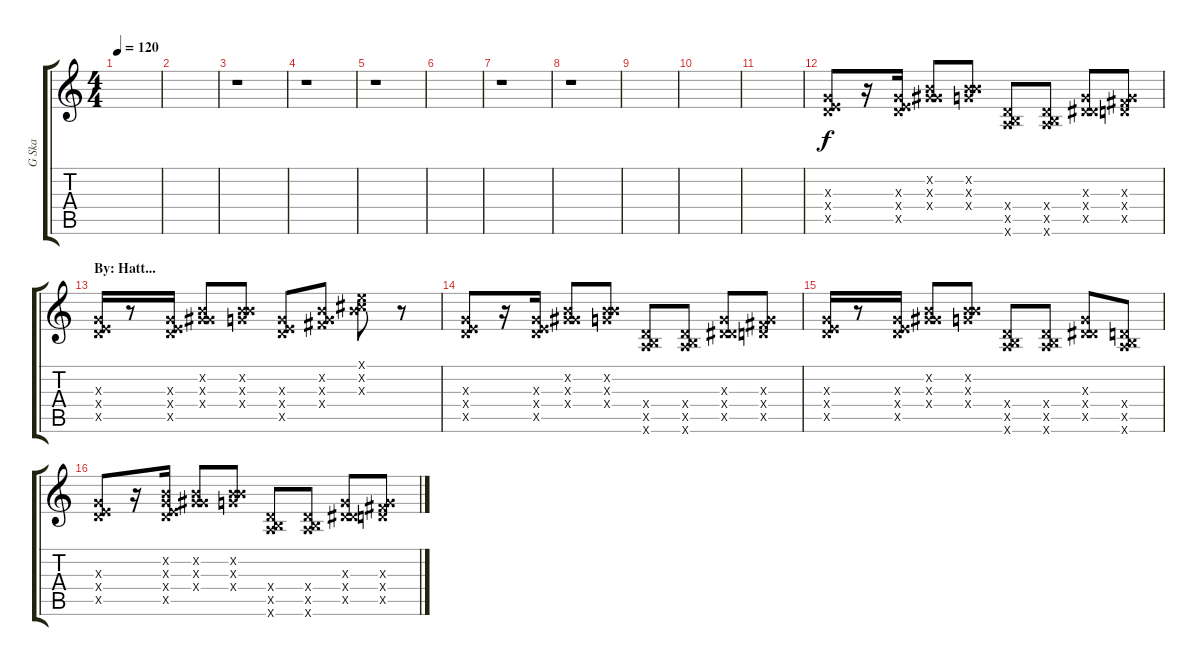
\track ("G Ska" "G Ska") {instrument overdrivenguitar}
\staff {score tabs}
\tuning (E4 B3 G3 D3 A2 E2) {hide}
\ts (4 4)
\tempo 120
\clef g2
\ks c
|
|
r.1 |
r.1 |
r.1 |
|
r.1 |
r.1 |
|
|
|
(0.3{x} 0.4{x} 7.5{x}).8 r.16 (0.3{x} 0.4{x} 7.5{x}).16 (0.2{x} 0.3{x} 6.4{x}).8 (0.2{x} 0.3{x} 9.4{x}).8 (0.4{x} 0.5{x} 7.6{x}).8 (0.4{x} 0.5{x} 7.6{x}).8 (0.3{x} 0.4{x} 6.5{x}).8 (0.3{x} 0.4{x} 9.5{x}).8 |
\section ("" "By: Hatt...")
(0.3{x} 0.4{x} 7.5{x}).16 r.8 (0.3{x} 0.4{x} 7.5{x}).16 (0.2{x} 0.3{x} 6.4{x}).8 (0.2{x} 0.3{x} 9.4{x}).8 (0.3{x} 0.4{x} 7.5{x}).8{volume 13} (0.2{x} 0.3{x} 4.4{x}).8 (0.1{x} 0.2{x} 6.3{x}).8 r.8 |
(0.3{x} 0.4{x} 7.5{x}).8 r.16 (0.3{x} 0.4{x} 7.5{x}).16 (0.2{x} 0.3{x} 6.4{x}).8 (0.2{x} 0.3{x} 9.4{x}).8 (0.4{x} 0.5{x} 7.6{x}).8 (0.4{x} 0.5{x} 7.6{x}).8 (0.3{x} 0.4{x} 6.5{x}).8 (0.3{x} 0.4{x} 9.5{x}).8 |
(0.3{x} 0.4{x} 7.5{x}).16 r.8 (0.3{x} 0.4{x} 7.5{x}).16 (0.2{x} 0.3{x} 6.4{x}).8 (0.2{x} 0.3{x} 9.4{x}).8 (0.4{x} 0.5{x} 7.6{x}).8 (0.4{x} 0.5{x} 7.6{x}).8 (0.3{x} 0.4{x} 6.5{x}).8 (0.4{x} 0.5{x} 7.6{x}).8 |
(0.3{x} 0.4{x} 7.5{x}).8 r.16 (0.2{x} 0.3{x} 0.4{x} 7.5{x}).16 (0.2{x} 0.3{x} 6.4{x}).8 (0.2{x} 0.3{x} 9.4{x}).8 (0.4{x} 0.5{x} 7.6{x}).8 (0.4{x} 0.5{x} 7.6{x}).8 (0.3{x} 0.4{x} 6.5{x}).8 (0.3{x} 0.4{x} 9.5{x}).8
